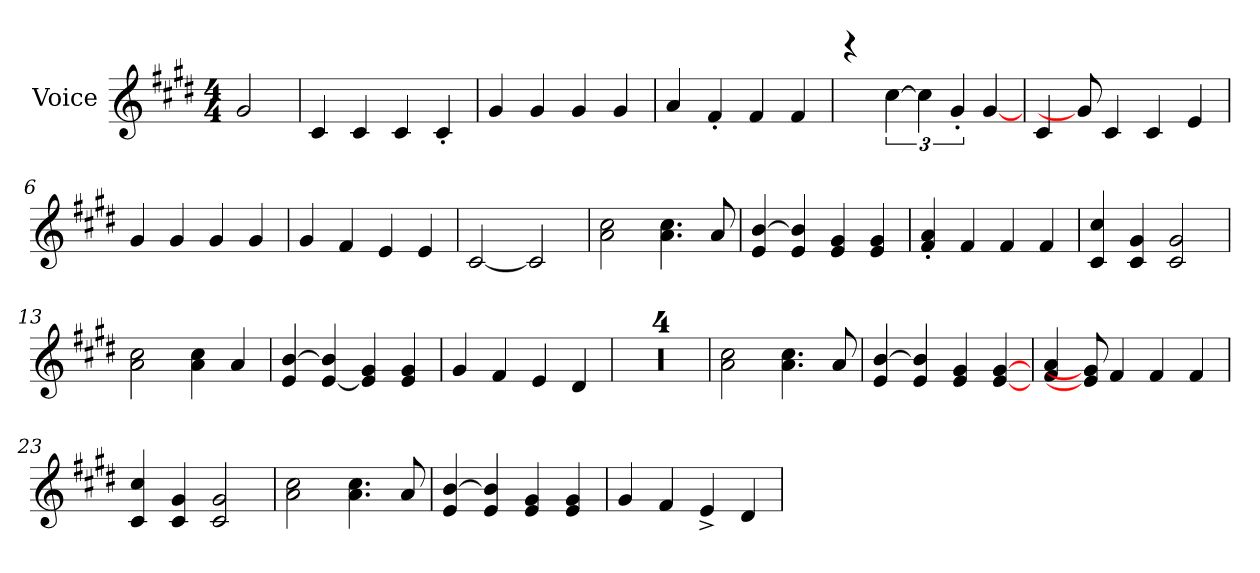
**kern
*part1
*staff1
*I"Voice
*I'Voice
*clefG2
*k[f#c#g#d#]
*M4/4
=
2g#/
=1
4c#/
4c#/
4c#/
4c#'</
=2
4g#/
4g#/
4g#/
4g#/
=3
4a/
4f#'</
4f#/
4f#/
!!LO:LB:g=z
=4
4rddd
[<6cc#\
6cc#\]
6g#'</
[4g#/
=5
4c#/
8g#/]
4c#/
4c#/
4e/
=6
4g#/
4g#/
4g#Z</
4g#/
!!LO:LB:g=z
=7
4g#/
4f#/
4e/
4e/
=8
[<2c#/
2c#/]
=9
2a\ 2cc#\
4.a\ 4.cc#\
8a/
=10
4e/ [>4b/
4e/ 4b/]
4e/ 4g#/
4e/ 4g#/
!!LO:LB:g=z
=11
4f#/'< 4a/'<
4f#/
4f#/
4f#/
=12
4c#/ 4cc#/
4c#/ 4g#/
2c#/ 2g#/
=13
2a\ 2cc#\
4a\ 4cc#\
4a/
!!LO:LB:g=z
=14
4e/ [>4b/
[<4e/ 4b/]
4e/] 4g#/
4e/ 4g#/
=15
4g#/
4f#/
4e/
4d#/
=16
1r
=17
1rdd
=18
1rdd
=19
1rdd
!!LO:LB:g=z
=20
2a\ 2cc#\
4.a\ 4.cc#\
8a/
=21
4e/ [>4b/
4e/ 4b/]
4e/ 4g#/
[4e/ [4g#/
=22
4f#/ 4a/
8e/] 8g#/]
4f#/
4f#/
4f#/
=23
4c#/ 4cc#/
4c#/ 4g#/
2c#/ 2g#/
!!LO:LB:g=z
=24
2a\ 2cc#\
4.a\ 4.cc#\
8a/
=25
4e/ [>4b/
4e/ 4b/]
4e/ 4g#/
4e/ 4g#/
=26
4g#/
4f#/
4e^</
4d#/
=
*-
